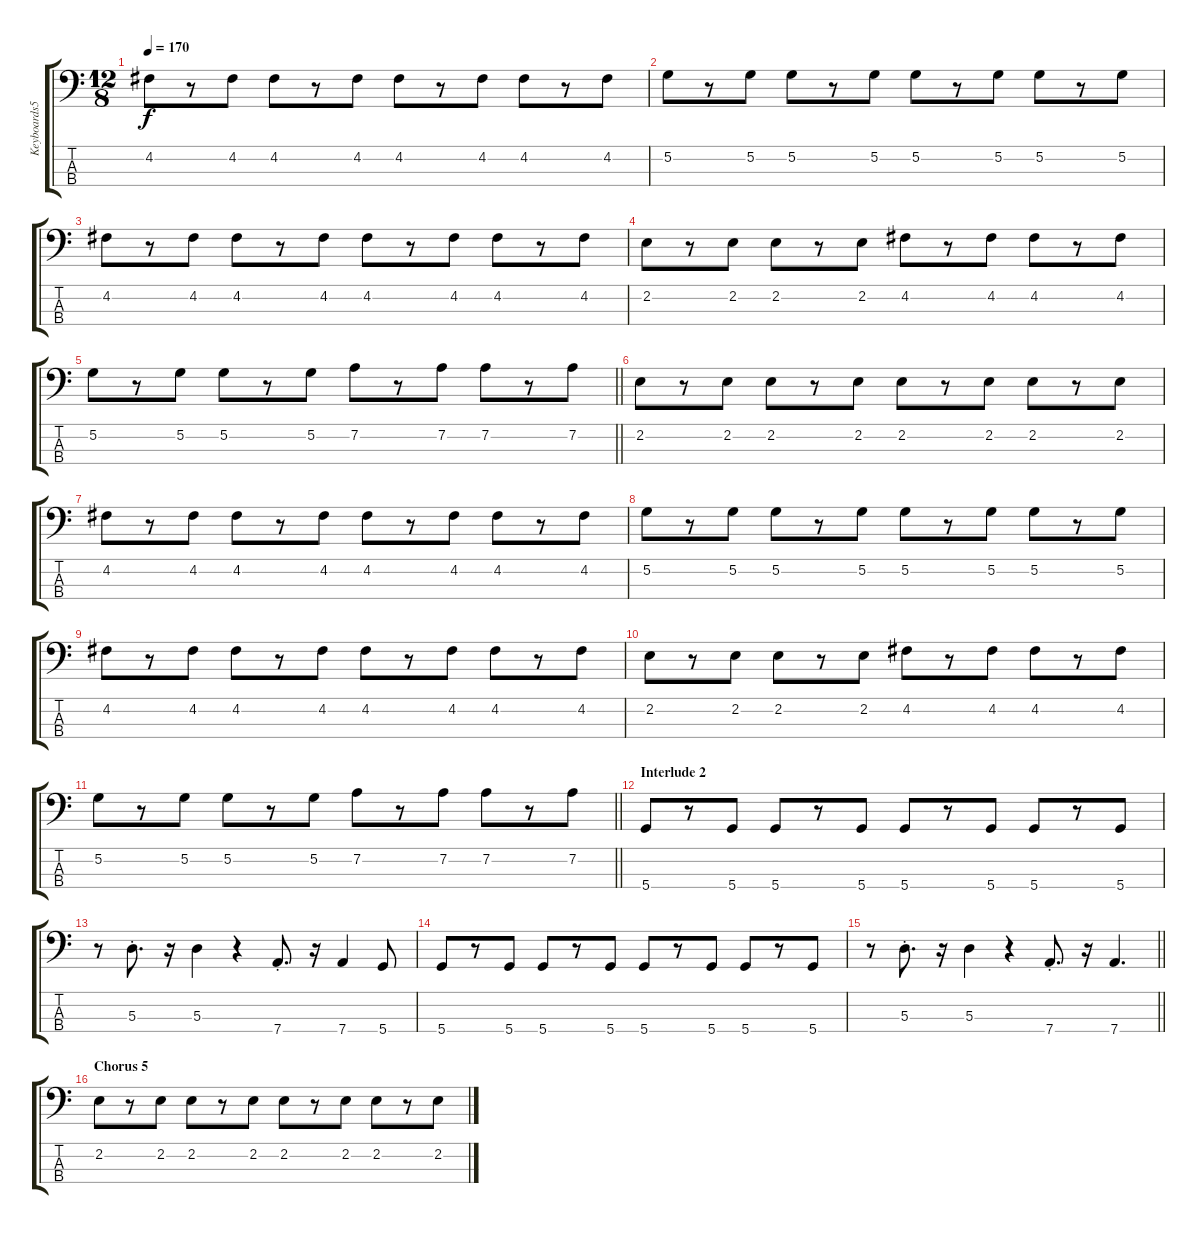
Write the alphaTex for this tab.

\track ("Keyboards5" "Keyboards5") {instrument synthbass2}
\staff {score tabs}
\tuning (G2 D2 A1 D1) {hide}
\ts (12 8)
\tempo 170
\clef f4
\ks c
4.2.8{dy f} r.8 4.2.8 4.2.8 r.8 4.2.8 4.2.8 r.8 4.2.8 4.2.8 r.8 4.2.8 |
5.2.8 r.8 5.2.8 5.2.8 r.8 5.2.8 5.2.8 r.8 5.2.8 5.2.8 r.8 5.2.8 |
4.2.8 r.8 4.2.8 4.2.8 r.8 4.2.8 4.2.8 r.8 4.2.8 4.2.8 r.8 4.2.8 |
2.2.8 r.8 2.2.8 2.2.8 r.8 2.2.8 4.2.8 r.8 4.2.8 4.2.8 r.8 4.2.8 |
\barLineRight lightlight
5.2.8 r.8 5.2.8 5.2.8 r.8 5.2.8 7.2.8 r.8 7.2.8 7.2.8 r.8 7.2.8 |
2.2.8 r.8 2.2.8 2.2.8 r.8 2.2.8 2.2.8 r.8 2.2.8 2.2.8 r.8 2.2.8 |
4.2.8 r.8 4.2.8 4.2.8 r.8 4.2.8 4.2.8 r.8 4.2.8 4.2.8 r.8 4.2.8 |
5.2.8 r.8 5.2.8 5.2.8 r.8 5.2.8 5.2.8 r.8 5.2.8 5.2.8 r.8 5.2.8 |
4.2.8 r.8 4.2.8 4.2.8 r.8 4.2.8 4.2.8 r.8 4.2.8 4.2.8 r.8 4.2.8 |
2.2.8 r.8 2.2.8 2.2.8 r.8 2.2.8 4.2.8 r.8 4.2.8 4.2.8 r.8 4.2.8 |
\barLineRight lightlight
5.2.8 r.8 5.2.8 5.2.8 r.8 5.2.8 7.2.8 r.8 7.2.8 7.2.8 r.8 7.2.8 |
\section ("" "Interlude 2")
5.4.8 r.8 5.4.8 5.4.8 r.8 5.4.8 5.4.8 r.8 5.4.8 5.4.8 r.8 5.4.8 |
r.8 5.3{st}.8{d} r.16 5.3.4 r.4 7.4{st}.8{d} r.16 7.4.4 5.4.8 |
5.4.8 r.8 5.4.8 5.4.8 r.8 5.4.8 5.4.8 r.8 5.4.8 5.4.8 r.8 5.4.8 |
\barLineRight lightlight
r.8 5.3{st}.8{d} r.16 5.3.4 r.4 7.4{st}.8{d} r.16 7.4.4{d} |
\section ("" "Chorus 5")
2.2.8 r.8 2.2.8 2.2.8 r.8 2.2.8 2.2.8 r.8 2.2.8 2.2.8 r.8 2.2.8
